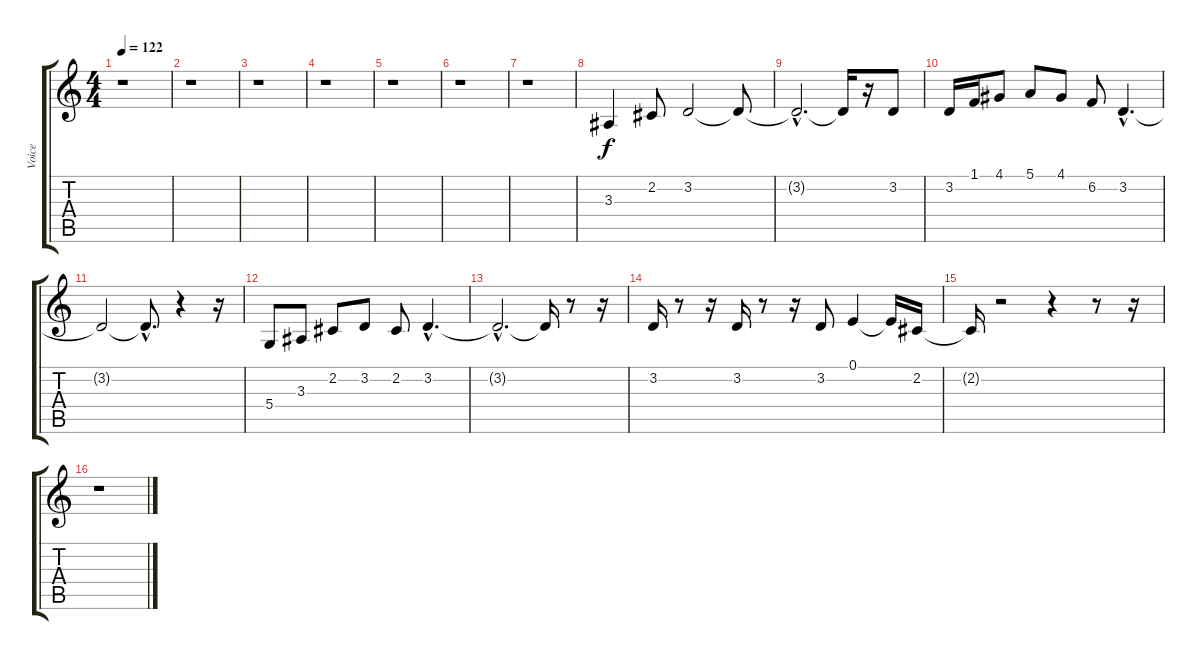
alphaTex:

\track ("Voice" "Voice") {instrument lead6voice}
\staff {score tabs}
\tuning (E4 B3 G3 D3 A2 E2) {hide}
\ts (4 4)
\tempo 122
\clef g2
\ks c
r.1{dy f} |
r.1 |
r.1 |
r.1 |
r.1 |
r.1 |
r.1 |
3.3.4 2.2.8 3.2.2 3.2{t}.8 |
3.2{hac t}.2{d} 3.2{t}.16 r.16 3.2.8 |
3.2.16 1.1.16 4.1.8 5.1.8 4.1.8 6.2.8 3.2{hac}.4{d} |
3.2{t}.2 3.2{hac t}.8{d} r.4 r.16 |
5.4.8 3.3.8 2.2.8 3.2.8 2.2.8 3.2{hac}.4{d} |
3.2{hac t}.2{d} 3.2{t}.16 r.8 r.16 |
3.2.16 r.8 r.16 3.2.16 r.8 r.16 3.2.8 0.1.4 0.1{t}.16 2.2.16 |
2.2{t}.16 r.2 r.4 r.8 r.16 |
r.1
